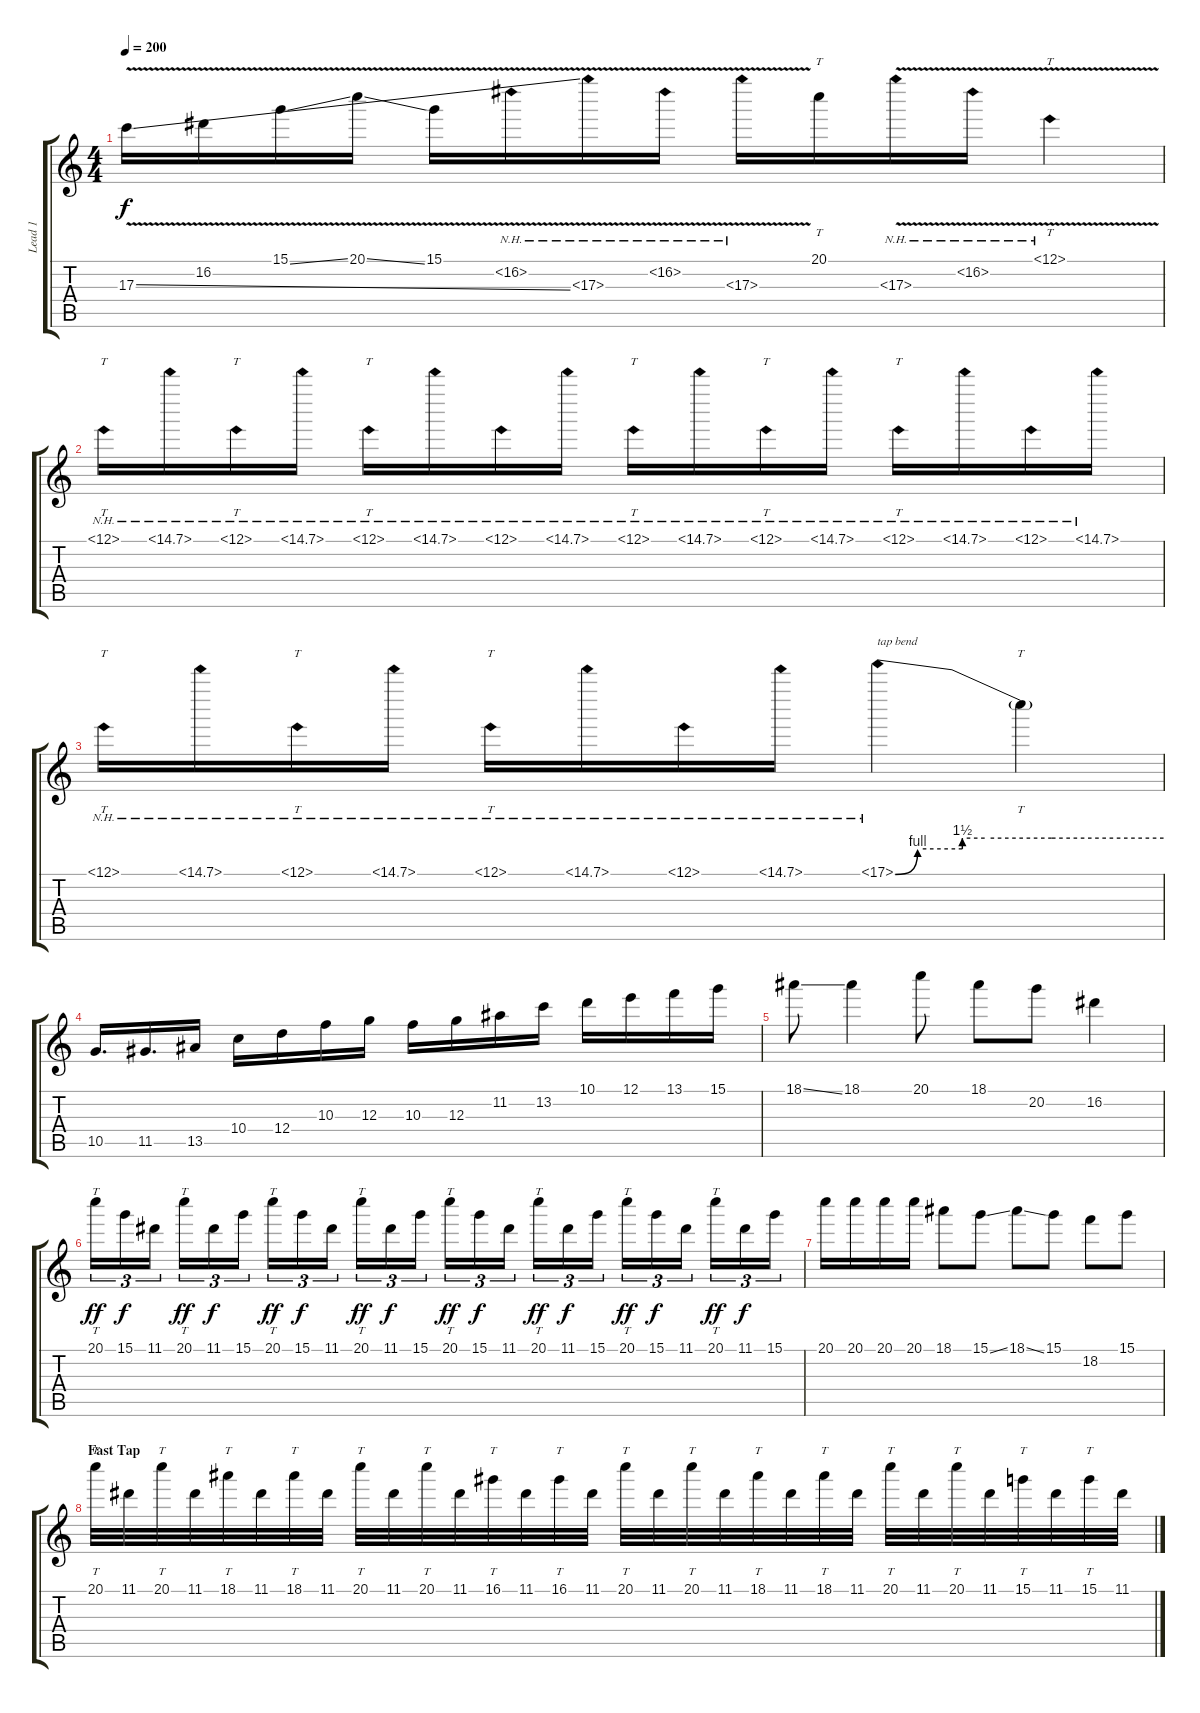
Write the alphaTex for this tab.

\track ("Lead 1" "Lead 1") {instrument overdrivenguitar}
\staff {score tabs}
\tuning (E4 B3 G3 D3 A2 E2) {hide}
\ts (4 4)
\tempo 200
\clef g2
\ks c
17.3{v ss}.16{dy f} 16.2{v}.16 15.1{v ss}.16 20.1{v ss}.16 15.1{v}.16 16.2{nh v}.16 17.3{nh v}.16 16.2{nh v}.16 17.3{nh v}.16 20.1.16{tt} 17.3{nh v}.16 16.2{nh v}.16 20.1{nh v}.4{tt} |
20.1{nh}.16{tt} 15.1{nh}.16 20.1{nh}.16{tt} 15.1{nh}.16 20.1{nh}.16{tt} 15.1{nh}.16 13.1{nh}.16 15.1{nh}.16 20.1{nh}.16{tt} 15.1{nh}.16 20.1{nh}.16{tt} 15.1{nh}.16 20.1{nh}.16{tt} 15.1{nh}.16 13.1{nh}.16 15.1{nh}.16 |
20.1{nh}.16{tt} 15.1{nh}.16 20.1{nh}.16{tt} 15.1{nh}.16 20.1{nh}.16{tt} 15.1{nh}.16 13.1{nh}.16 15.1{nh}.16 17.1{be (custom 0 0 5 4 15 4 15 6 20 6 20 6 35 6 60 6 60 6) nh}.4{txt "tap bend"} 17.1{t}.4{tt} |
10.5.16{d} 11.5.16{d} 13.5.16 10.4.16 12.4.16 10.3.16 12.3.16 10.3.16 12.3.16 11.2.16 13.2.16 10.1.16 12.1.16 13.1.16 15.1.16 |
18.1{ss}.8 18.1.4 20.1.8 18.1.8 20.2.8 16.2.4 |
20.1.16{tt tu (3 2) dy ff} 15.1.16{tu (3 2) dy f} 11.1.16{tu (3 2)} 20.1.16{tt tu (3 2) dy ff} 11.1.16{tu (3 2) dy f} 15.1.16{tu (3 2)} 20.1.16{tt tu (3 2) dy ff} 15.1.16{tu (3 2) dy f} 11.1.16{tu (3 2)} 20.1.16{tt tu (3 2) dy ff} 11.1.16{tu (3 2) dy f} 15.1.16{tu (3 2)} 20.1.16{tt tu (3 2) dy ff} 15.1.16{tu (3 2) dy f} 11.1.16{tu (3 2)} 20.1.16{tt tu (3 2) dy ff} 11.1.16{tu (3 2) dy f} 15.1.16{tu (3 2)} 20.1.16{tt tu (3 2) dy ff} 15.1.16{tu (3 2) dy f} 11.1.16{tu (3 2)} 20.1.16{tt tu (3 2) dy ff} 11.1.16{tu (3 2) dy f} 15.1.16{tu (3 2)} |
20.1.16 20.1.16 20.1.16 20.1.16 18.1.8 15.1{ss}.8 18.1{ss}.8 15.1.8 18.2.8 15.1.8 |
\section ("" "Fast Tap")
20.1.32{tt} 11.1.32 20.1.32{tt} 11.1.32 18.1.32{tt} 11.1.32 18.1.32{tt} 11.1.32 20.1.32{tt} 11.1.32 20.1.32{tt} 11.1.32 16.1.32{tt} 11.1.32 16.1.32{tt} 11.1.32 20.1.32{tt} 11.1.32 20.1.32{tt} 11.1.32 18.1.32{tt} 11.1.32 18.1.32{tt} 11.1.32 20.1.32{tt} 11.1.32 20.1.32{tt} 11.1.32 15.1.32{tt} 11.1.32 15.1.32{tt} 11.1.32
